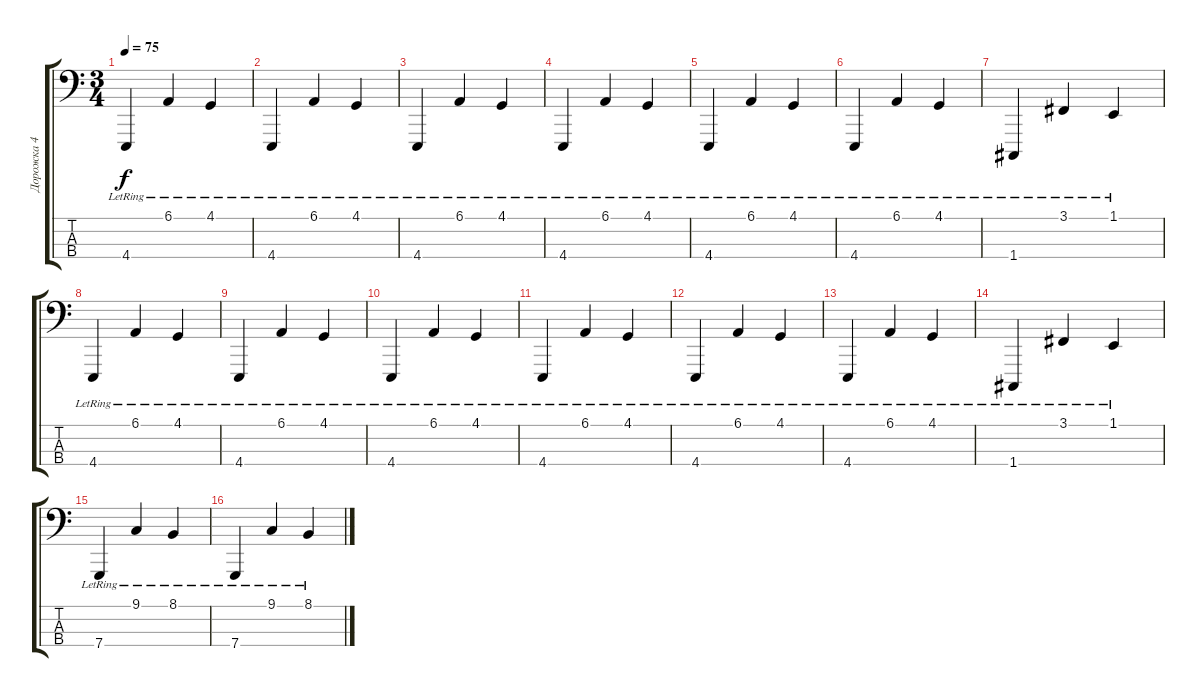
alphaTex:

\track ("Дорожка 4" "Дорожка 4") {instrument reedorgan}
\staff {score tabs}
\tuning (Eb2 Bb1 F1 C1) {hide}
\ts (3 4)
\tempo 75
\clef f4
\ks c
4.4{lr}.4{dy f instrument reedorgan} 6.1{lr}.4 4.1{lr}.4 |
4.4{lr}.4 6.1{lr}.4 4.1{lr}.4 |
4.4{lr}.4 6.1{lr}.4 4.1{lr}.4 |
4.4{lr}.4 6.1{lr}.4 4.1{lr}.4 |
4.4{lr}.4 6.1{lr}.4 4.1{lr}.4 |
4.4{lr}.4 6.1{lr}.4 4.1{lr}.4 |
1.4{lr}.4 3.1{lr}.4 1.1{lr}.4 |
4.4{lr}.4 6.1{lr}.4 4.1{lr}.4 |
4.4{lr}.4 6.1{lr}.4 4.1{lr}.4 |
4.4{lr}.4 6.1{lr}.4 4.1{lr}.4 |
4.4{lr}.4 6.1{lr}.4 4.1{lr}.4 |
4.4{lr}.4 6.1{lr}.4 4.1{lr}.4 |
4.4{lr}.4 6.1{lr}.4 4.1{lr}.4 |
1.4{lr}.4 3.1{lr}.4 1.1{lr}.4 |
7.4{lr}.4 9.1{lr}.4 8.1{lr}.4 |
7.4{lr}.4 9.1{lr}.4 8.1{lr}.4
